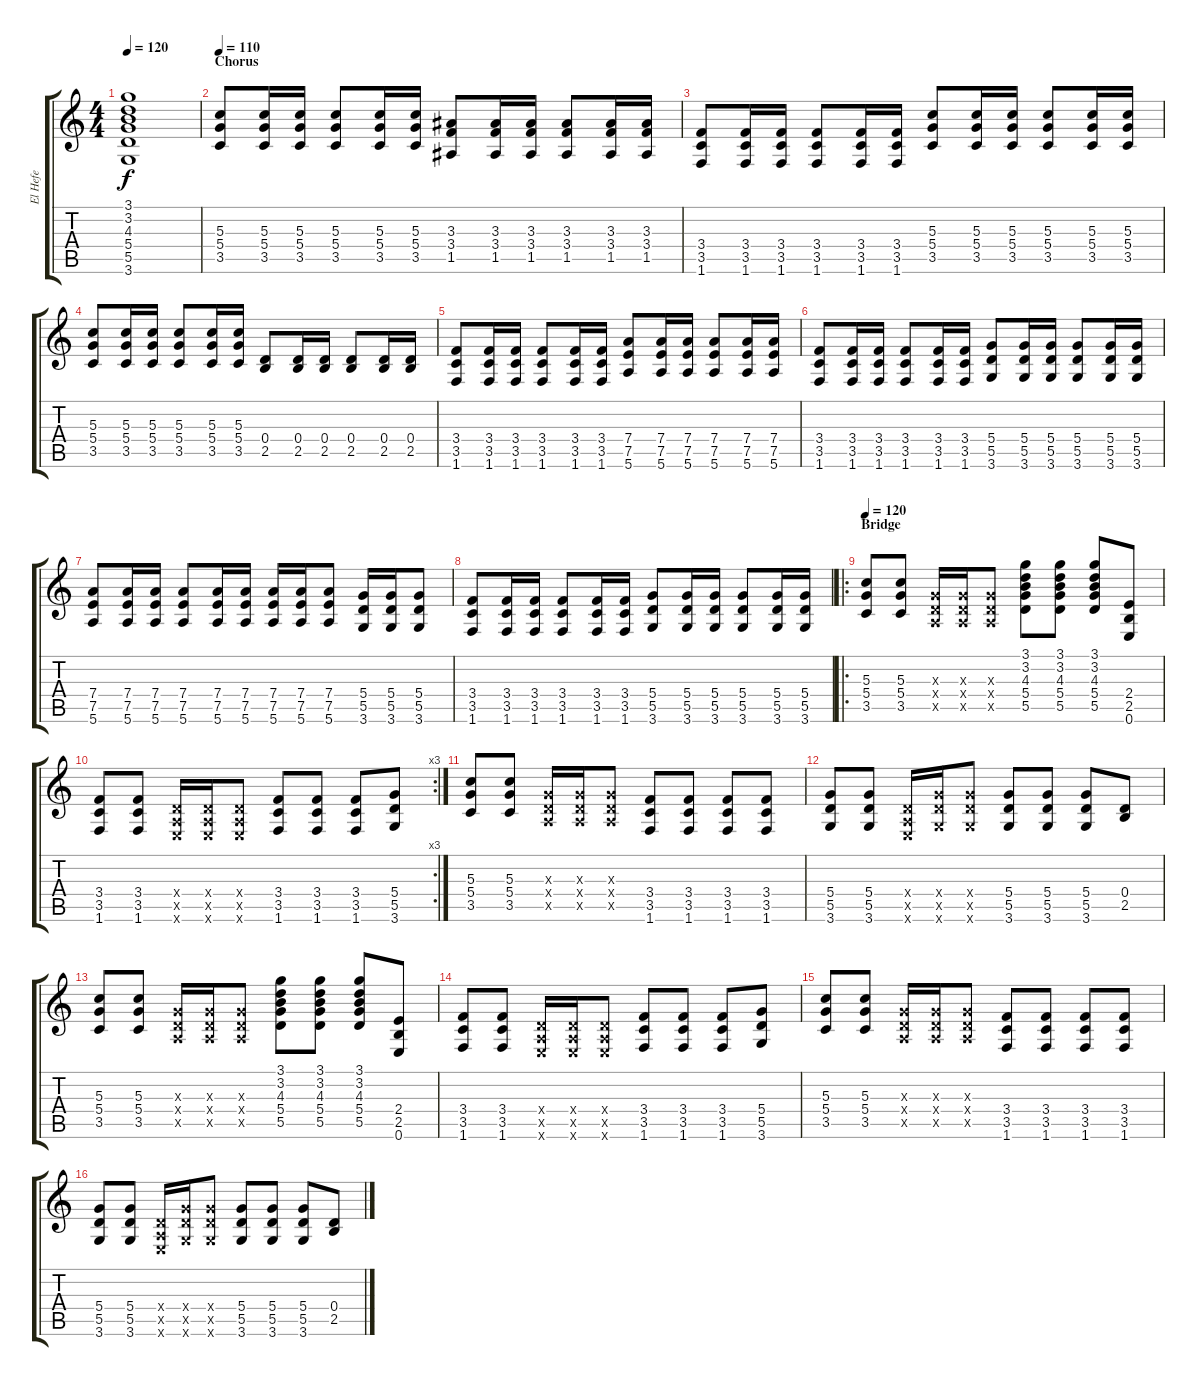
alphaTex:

\track ("El Hefe" "El Hefe") {instrument overdrivenguitar}
\staff {score tabs}
\tuning (E4 B3 G3 D3 A2 E2) {hide}
\ts (4 4)
\tempo 120
\clef g2
\ks c
(3.1 3.2 4.3 5.4 5.5 3.6).1{dy f} |
\section ("" "Chorus")
\tempo 110
(5.3 5.4 3.5).8 (5.3 5.4 3.5).16 (5.3 5.4 3.5).16 (5.3 5.4 3.5).8 (5.3 5.4 3.5).16 (5.3 5.4 3.5).16 (3.3 3.4 1.5).8 (3.3 3.4 1.5).16 (3.3 3.4 1.5).16 (3.3 3.4 1.5).8 (3.3 3.4 1.5).16 (3.3 3.4 1.5).16 |
(3.4 3.5 1.6).8 (3.4 3.5 1.6).16 (3.4 3.5 1.6).16 (3.4 3.5 1.6).8 (3.4 3.5 1.6).16 (3.4 3.5 1.6).16 (5.3 5.4 3.5).8 (5.3 5.4 3.5).16 (5.3 5.4 3.5).16 (5.3 5.4 3.5).8 (5.3 5.4 3.5).16 (5.3 5.4 3.5).16 |
(5.3 5.4 3.5).8 (5.3 5.4 3.5).16 (5.3 5.4 3.5).16 (5.3 5.4 3.5).8 (5.3 5.4 3.5).16 (5.3 5.4 3.5).16 (0.4 2.5).8 (0.4 2.5).16 (0.4 2.5).16 (0.4 2.5).8 (0.4 2.5).16 (0.4 2.5).16 |
(3.4 3.5 1.6).8 (3.4 3.5 1.6).16 (3.4 3.5 1.6).16 (3.4 3.5 1.6).8 (3.4 3.5 1.6).16 (3.4 3.5 1.6).16 (7.4 7.5 5.6).8 (7.4 7.5 5.6).16 (7.4 7.5 5.6).16 (7.4 7.5 5.6).8 (7.4 7.5 5.6).16 (7.4 7.5 5.6).16 |
(3.4 3.5 1.6).8 (3.4 3.5 1.6).16 (3.4 3.5 1.6).16 (3.4 3.5 1.6).8 (3.4 3.5 1.6).16 (3.4 3.5 1.6).16 (5.4 5.5 3.6).8 (5.4 5.5 3.6).16 (5.4 5.5 3.6).16 (5.4 5.5 3.6).8 (5.4 5.5 3.6).16 (5.4 5.5 3.6).16 |
(7.4 7.5 5.6).8 (7.4 7.5 5.6).16 (7.4 7.5 5.6).16 (7.4 7.5 5.6).8 (7.4 7.5 5.6).16 (7.4 7.5 5.6).16 (7.4 7.5 5.6).16 (7.4 7.5 5.6).16 (7.4 7.5 5.6).8 (5.4 5.5 3.6).16 (5.4 5.5 3.6).16 (5.4 5.5 3.6).8 |
(3.4 3.5 1.6).8 (3.4 3.5 1.6).16 (3.4 3.5 1.6).16 (3.4 3.5 1.6).8 (3.4 3.5 1.6).16 (3.4 3.5 1.6).16 (5.4 5.5 3.6).8 (5.4 5.5 3.6).16 (5.4 5.5 3.6).16 (5.4 5.5 3.6).8 (5.4 5.5 3.6).16 (5.4 5.5 3.6).16 |
\ro
\section ("" "Bridge")
\tempo 120
(5.3 5.4 3.5).8 (5.3 5.4 3.5).8 (0.3{x} 0.4{x} 0.5{x}).16 (0.3{x} 0.4{x} 0.5{x}).16 (0.3{x} 0.4{x} 0.5{x}).8 (3.1 3.2 4.3 5.4 5.5).8 (3.1 3.2 4.3 5.4 5.5).8 (3.1 3.2 4.3 5.4 5.5).8 (2.4 2.5 0.6).8 |
\rc 3
(3.4 3.5 1.6).8 (3.4 3.5 1.6).8 (0.4{x} 0.5{x} 0.6{x}).16 (0.4{x} 0.5{x} 0.6{x}).16 (0.4{x} 0.5{x} 0.6{x}).8 (3.4 3.5 1.6).8 (3.4 3.5 1.6).8 (3.4 3.5 1.6).8 (5.4 5.5 3.6).8 |
(5.3 5.4 3.5).8 (5.3 5.4 3.5).8 (0.3{x} 0.4{x} 0.5{x}).16 (0.3{x} 0.4{x} 0.5{x}).16 (0.3{x} 0.4{x} 0.5{x}).8 (3.4 3.5 1.6).8 (3.4 3.5 1.6).8 (3.4 3.5 1.6).8 (3.4 3.5 1.6).8 |
(5.4 5.5 3.6).8 (5.4 5.5 3.6).8 (0.4{x} 0.5{x} 0.6{x}).16 (5.4{x} 5.5{x} 3.6{x}).16 (5.4{x} 5.5{x} 3.6{x}).8 (5.4 5.5 3.6).8 (5.4 5.5 3.6).8 (5.4 5.5 3.6).8 (0.4 2.5).8 |
(5.3 5.4 3.5).8 (5.3 5.4 3.5).8 (0.3{x} 0.4{x} 0.5{x}).16 (0.3{x} 0.4{x} 0.5{x}).16 (0.3{x} 0.4{x} 0.5{x}).8 (3.1 3.2 4.3 5.4 5.5).8 (3.1 3.2 4.3 5.4 5.5).8 (3.1 3.2 4.3 5.4 5.5).8 (2.4 2.5 0.6).8 |
(3.4 3.5 1.6).8 (3.4 3.5 1.6).8 (0.4{x} 0.5{x} 0.6{x}).16 (0.4{x} 0.5{x} 0.6{x}).16 (0.4{x} 0.5{x} 0.6{x}).8 (3.4 3.5 1.6).8 (3.4 3.5 1.6).8 (3.4 3.5 1.6).8 (5.4 5.5 3.6).8 |
(5.3 5.4 3.5).8 (5.3 5.4 3.5).8 (0.3{x} 0.4{x} 0.5{x}).16 (0.3{x} 0.4{x} 0.5{x}).16 (0.3{x} 0.4{x} 0.5{x}).8 (3.4 3.5 1.6).8 (3.4 3.5 1.6).8 (3.4 3.5 1.6).8 (3.4 3.5 1.6).8 |
(5.4 5.5 3.6).8 (5.4 5.5 3.6).8 (0.4{x} 0.5{x} 0.6{x}).16 (5.4{x} 5.5{x} 3.6{x}).16 (5.4{x} 5.5{x} 3.6{x}).8 (5.4 5.5 3.6).8 (5.4 5.5 3.6).8 (5.4 5.5 3.6).8 (0.4 2.5).8
